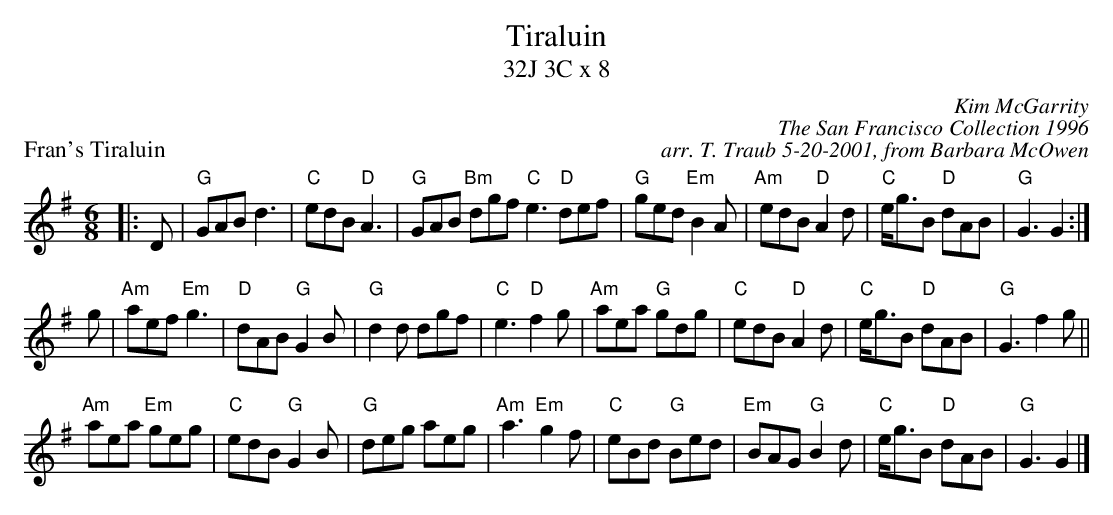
X:1
T: Tiraluin
T: 32J 3C x 8
P: Fran's Tiraluin
C: Kim McGarrity
C: The San Francisco Collection 1996
C: arr. T. Traub 5-20-2001, from Barbara McOwen
M: 6/8
K: G
L: 1/8
|: D|"G"GAB d3|"C"edB "D"A3|"G"GAB "Bm"dgf"C"e3 "D"def|"G"ged "Em"B2 A|"Am"edB "D"A2 d|"C"e<gB "D"dAB|"G"G3 G2 :|
g|"Am"aef "Em"g3|"D"dAB "G"G2 B|"G"d2 d dgf|"C"e3 "D"f2 g|"Am"aea "G"gdg|"C"edB "D"A2 d|"C"e<gB "D"dAB|"G"G3 f2 g||
"Am"aea "Em"geg|"C"edB "G"G2 B|"G"deg aeg|"Am"a3 "Em"g2 f|"C"eBd "G"Bed|"Em"BAG "G"B2 d|"C"e<gB "D"dAB|"G"G3 G2 |]
